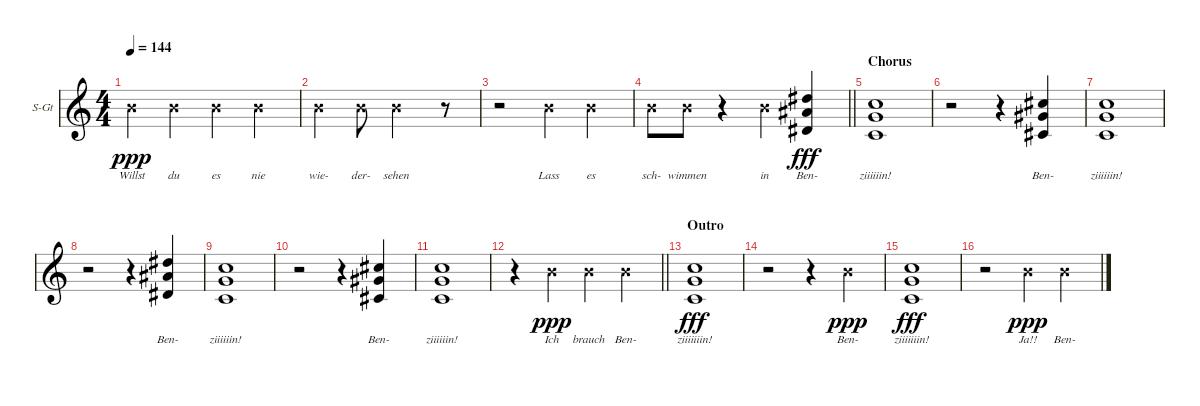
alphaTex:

\bracketExtendMode groupsimilarinstruments
\firstSystemTrackNameOrientation horizontal
\otherSystemsTrackNameOrientation horizontal
\track ("Till" "S-Gt") {instrument lead2sawtooth}
\staff {score}
\tuning (E4 B3 G3 D3 A2 E2)
\displaytranspose 12
\ts (4 4)
\tempo 144
\clef g2
\ks c
0.2{x}.4{lyrics (0 "Willst") lyrics (1 "") lyrics (2 "") lyrics (3 "") lyrics (4 "") dy ppp} 0.2{x}.4{lyrics (0 "du") lyrics (1 "") lyrics (2 "") lyrics (3 "") lyrics (4 "")} 0.2{x}.4{lyrics (0 "es") lyrics (1 "") lyrics (2 "") lyrics (3 "") lyrics (4 "")} 0.2{x}.4{lyrics (0 "nie") lyrics (1 "") lyrics (2 "") lyrics (3 "") lyrics (4 "")} |
0.2{x}.4{lyrics (0 "wie-") lyrics (1 "") lyrics (2 "") lyrics (3 "") lyrics (4 "")} 0.2{x}.8{lyrics (0 "der-") lyrics (1 "") lyrics (2 "") lyrics (3 "") lyrics (4 "")} 0.2{x}.2{lyrics (0 "sehen") lyrics (1 "") lyrics (2 "") lyrics (3 "") lyrics (4 "")} r.8 |
r.2 0.2{x}.4{lyrics (0 "Lass") lyrics (1 "") lyrics (2 "") lyrics (3 "") lyrics (4 "")} 0.2{x}.4{lyrics (0 "es") lyrics (1 "") lyrics (2 "") lyrics (3 "") lyrics (4 "")} |
\barLineRight lightlight
0.2{x}.8{lyrics (0 "sch-") lyrics (1 "") lyrics (2 "") lyrics (3 "") lyrics (4 "")} 0.2{x}.8{lyrics (0 "wimmen") lyrics (1 "") lyrics (2 "") lyrics (3 "") lyrics (4 "")} r.4 0.2{x}.4{lyrics (0 "in") lyrics (1 "") lyrics (2 "") lyrics (3 "") lyrics (4 "")} (4.2 3.3 6.5).4{lyrics (0 "Ben-") lyrics (1 "") lyrics (2 "") lyrics (3 "") lyrics (4 "") dy fff} |
\section ("" "Chorus")
(1.2 0.3 3.5).1{lyrics (0 "ziiiiiin!") lyrics (1 "") lyrics (2 "") lyrics (3 "") lyrics (4 "")} |
r.2 r.4 (2.2 1.3 4.5).4{lyrics (0 "Ben-") lyrics (1 "") lyrics (2 "") lyrics (3 "") lyrics (4 "")} |
(1.2 0.3 3.5).1{lyrics (0 "ziiiiiin!") lyrics (1 "") lyrics (2 "") lyrics (3 "") lyrics (4 "")} |
r.2 r.4 (4.2 3.3 6.5).4{lyrics (0 "Ben-") lyrics (1 "") lyrics (2 "") lyrics (3 "") lyrics (4 "")} |
(1.2 0.3 3.5).1{lyrics (0 "ziiiiiin!") lyrics (1 "") lyrics (2 "") lyrics (3 "") lyrics (4 "")} |
r.2 r.4 (2.2 1.3 4.5).4{lyrics (0 "Ben-") lyrics (1 "") lyrics (2 "") lyrics (3 "") lyrics (4 "")} |
(1.2 0.3 3.5).1{lyrics (0 "ziiiiiin!") lyrics (1 "") lyrics (2 "") lyrics (3 "") lyrics (4 "")} |
\barLineRight lightlight
r.4 0.2{x}.4{lyrics (0 "Ich") lyrics (1 "") lyrics (2 "") lyrics (3 "") lyrics (4 "") dy ppp} 0.2{x}.4{lyrics (0 "brauch") lyrics (1 "") lyrics (2 "") lyrics (3 "") lyrics (4 "")} 0.2{x}.4{lyrics (0 "Ben-") lyrics (1 "") lyrics (2 "") lyrics (3 "") lyrics (4 "")} |
\section ("" "Outro")
(1.2 0.3 3.5).1{lyrics (0 "ziiiiiiin!") lyrics (1 "") lyrics (2 "") lyrics (3 "") lyrics (4 "") dy fff} |
r.2 r.4 0.2{x}.4{lyrics (0 "Ben-") lyrics (1 "") lyrics (2 "") lyrics (3 "") lyrics (4 "") dy ppp} |
(1.2 0.3 3.5).1{lyrics (0 "ziiiiiiin!") lyrics (1 "") lyrics (2 "") lyrics (3 "") lyrics (4 "") dy fff} |
r.2 0.2{x}.4{lyrics (0 "Ja!!") lyrics (1 "") lyrics (2 "") lyrics (3 "") lyrics (4 "") dy ppp} 0.2{x}.4{lyrics (0 "Ben-") lyrics (1 "") lyrics (2 "") lyrics (3 "") lyrics (4 "")}
